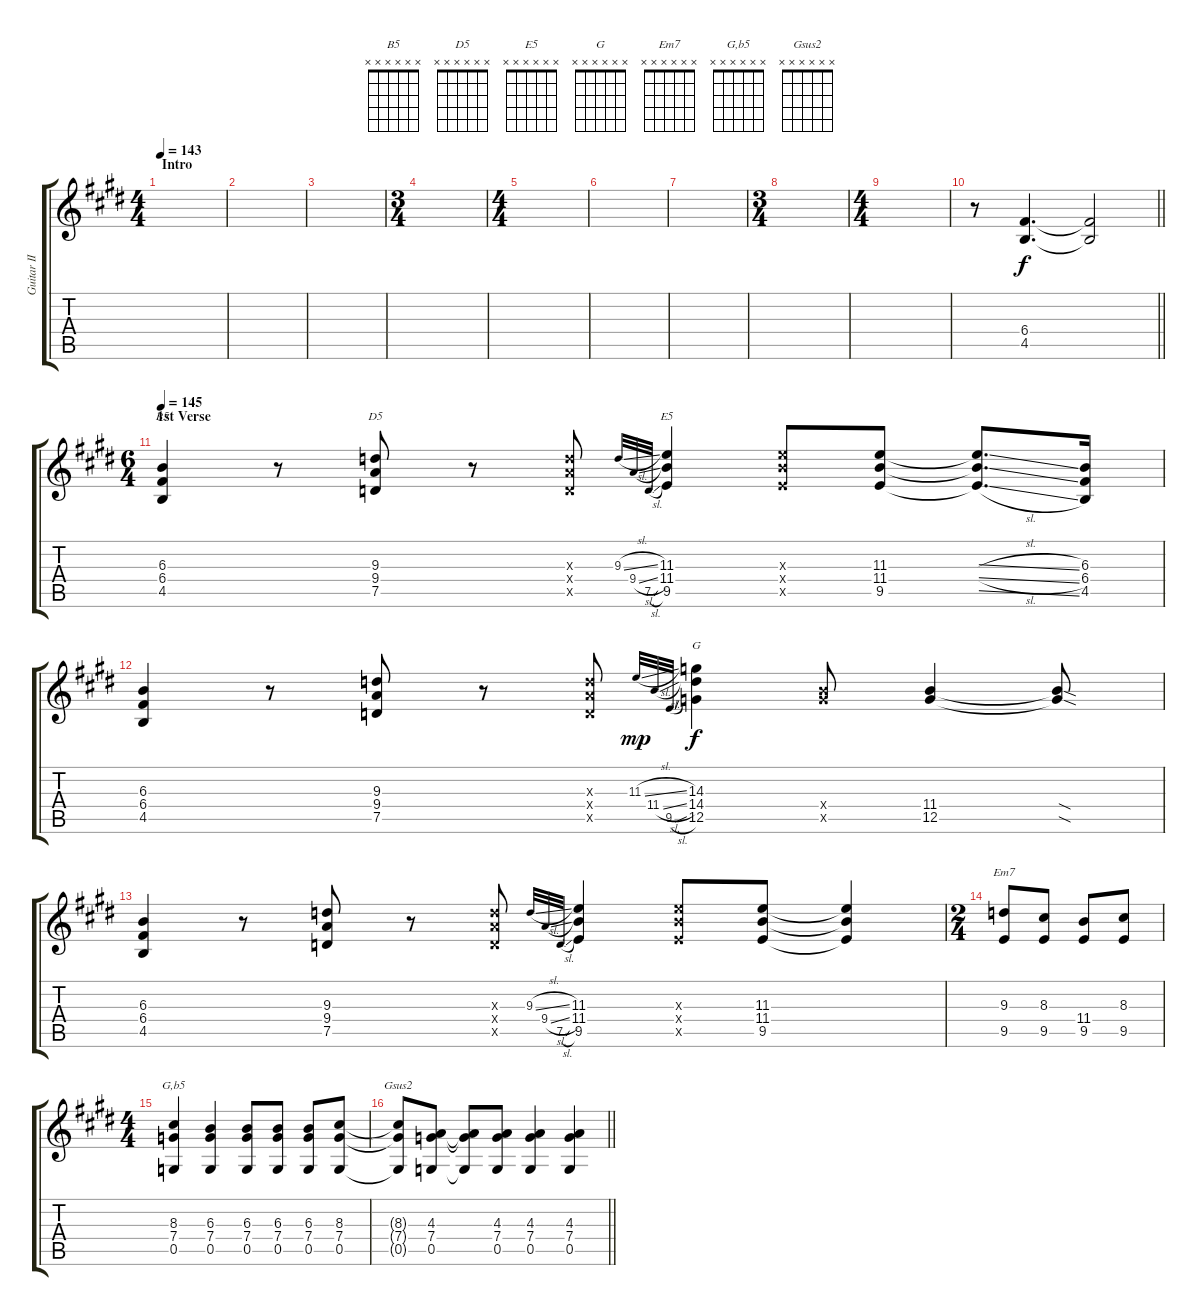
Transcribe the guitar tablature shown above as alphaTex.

\track ("Guitar II (left)" "Guitar II ") {instrument overdrivenguitar}
\staff {score tabs}
\tuning (D4 A3 F3 C3 G2 D2) {hide}
\chord ("B5" x x x x x x)
\chord ("D5" x x x x x x)
\chord ("E5" x x x x x x)
\chord ("G" x x x x x x)
\chord ("Em7" x x x x x x)
\chord ("G,b5" x x x x x x)
\chord ("Gsus2" x x x x x x)
\ts (4 4)
\section ("" "Intro")
\tempo 143
\clef g2
\ks c#minor
|
|
|
\ts (3 4)
|
\ts (4 4)
|
|
|
\ts (3 4)
|
\ts (4 4)
|
\barLineRight lightlight
r.8{volume 0} (6.4 4.5).4{d volume 10} (6.4{t} 4.5{t}).2 |
\ts (6 4)
\section ("" "1st Verse")
\tempo 145
(6.3 6.4 4.5).4{ch "B5"} r.8 (9.3 9.4 7.5).8{ch "D5"} r.8 (9.3{x} 9.4{x} 7.5{x}).8 9.3{sl}.32{gr onbeat} 9.4{sl}.32{gr onbeat} 7.5{sl}.32{gr onbeat} (11.3 11.4 9.5).4{ch "E5"} (11.3{x} 11.4{x} 9.5{x}).8 (11.3 11.4 9.5).8{beam split} (11.3{sl t} 11.4{sl t} 9.5{sl t}).8{d} (6.3 6.4 4.5).16 |
(6.3 6.4 4.5).4 r.8 (9.3 9.4 7.5).8 r.8 (9.3{x} 9.4{x} 7.5{x}).8 11.3{sl}.32{gr onbeat dy mp} 11.4{sl}.32{gr onbeat} 9.5{sl}.32{gr onbeat} (14.3 14.4 12.5).4{ch "G" dy f} (11.4{x} 12.5{x}).8 (11.4 12.5).4 (11.4{sod t} 12.5{sod t}).8 |
(6.3 6.4 4.5).4 r.8 (9.3 9.4 7.5).8 r.8 (9.3{x} 9.4{x} 7.5{x}).8 9.3{sl}.32{gr onbeat} 9.4{sl}.32{gr onbeat} 7.5{sl}.32{gr onbeat} (11.3 11.4 9.5).4 (11.3{x} 11.4{x} 9.5{x}).8 (11.3 11.4 9.5).8 (11.3{t} 11.4{t} 9.5{t}).4 |
\ts (2 4)
(9.3 9.5).8{ch "Em7"} (8.3 9.5).8 (11.4 9.5).8 (8.3 9.5).8 |
\ts (4 4)
(8.3 7.4 0.5).4{ch "G,b5"} (6.3 7.4 0.5).4 (6.3 7.4 0.5).8 (6.3 7.4 0.5).8 (6.3 7.4 0.5).8 (8.3 7.4 0.5).8 |
\barLineRight lightlight
(8.3{t} 7.4{t} 0.5{t}).8{ch "Gsus2"} (4.3 7.4 0.5).8 (4.3{t} 7.4{t} 0.5{t}).8 (4.3 7.4 0.5).8 (4.3 7.4 0.5).4 (4.3 7.4 0.5).4
